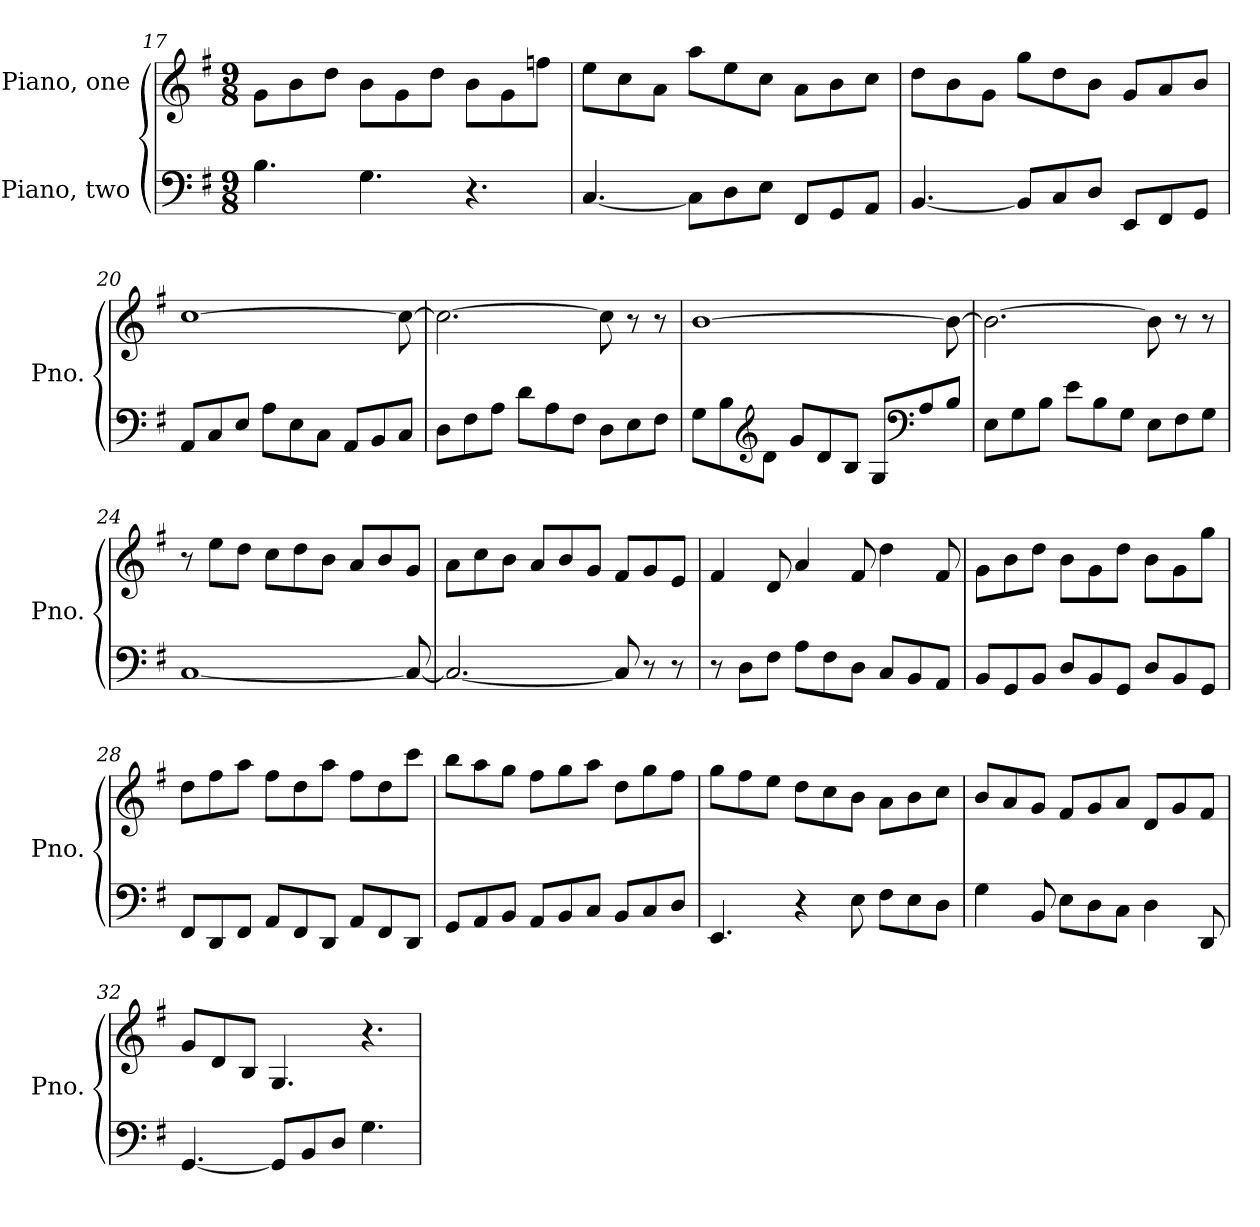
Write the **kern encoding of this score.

**kern	**kern
*part2	*part1
*staff2	*staff1
*I"Piano, two	*I"Piano, one
*I'Pno.	*I'Pno.
*clefF4	*clefG2
*k[f#]	*k[f#]
*M9/8	*M9/8
=17	=17
4.B\	8g\L
.	8b\
.	8dd\J
4.G\	8b\L
.	8g\
.	8dd\J
4.r	8b\L
.	8g\
.	8ffn\J
=18	=18
[4.C/	8ee\L
.	8cc\
.	8a\J
8C\L]	8aa\L
8D\	8ee\
8E\J	8cc\J
8FF#/L	8a\L
8GG/	8b\
8AA/J	8cc\J
=19	=19
[4.BB/	8dd\L
.	8b\
.	8g\J
8BB/L]	8gg\L
8C/	8dd\
8D/J	8b\J
8EE/L	8g/L
8FF#/	8a/
8GG/J	8b/J
!!LO:LB:g=z
=20	=20
8AA/L	[1cc
8C/	.
8E/J	.
8A\L	.
8E\	.
8C\J	.
8AA/L	.
8BB/	.
8C/J	8cc\_
=21	=21
8D\L	2.cc\_
8F#\	.
8A\J	.
8d\L	.
8A\	.
8F#\J	.
8D\L	8cc\]
8E\	8r
8F#\J	8r
=22	=22
8G\L	[1b
8B\	.
*clefG2	*
8d\J	.
8g/L	.
8d/	.
8B/J	.
8G/L	.
*clefF4	*
8A/	.
8B/J	8b\_
=23	=23
8E\L	2.b\_
8G\	.
8B\J	.
8e\L	.
8B\	.
8G\J	.
8E\L	8b\]
8F#\	8r
8G\J	8r
!!LO:PB:g=z
=24	=24
[1C	8r
.	8ee\L
.	8dd\J
.	8cc\L
.	8dd\
.	8b\J
.	8a/L
.	8b/
8C/_	8g/J
=25	=25
2.C/_	8a\L
.	8cc\
.	8b\J
.	8a/L
.	8b/
.	8g/J
8C/]	8f#/L
8r	8g/
8r	8e/J
=26	=26
8r	4f#/
8D\L	.
8F#\J	8d/
8A\L	4a/
8F#\	.
8D\J	8f#/
8C/L	4dd\
8BB/	.
8AA/J	8f#/
=27	=27
8BB/L	8g\L
8GG/	8b\
8BB/J	8dd\J
8D/L	8b\L
8BB/	8g\
8GG/J	8dd\J
8D/L	8b\L
8BB/	8g\
8GG/J	8gg\J
!!LO:LB:g=z
=28	=28
8FF#/L	8dd\L
8DD/	8ff#\
8FF#/J	8aa\J
8AA/L	8ff#\L
8FF#/	8dd\
8DD/J	8aa\J
8AA/L	8ff#\L
8FF#/	8dd\
8DD/J	8ccc\J
=29	=29
8GG/L	8bb\L
8AA/	8aa\
8BB/J	8gg\J
8AA/L	8ff#\L
8BB/	8gg\
8C/J	8aa\J
8BB/L	8dd\L
8C/	8gg\
8D/J	8ff#\J
=30	=30
4.EE/	8gg\L
.	8ff#\
.	8ee\J
4r	8dd\L
.	8cc\
8E\	8b\J
8F#\L	8a\L
8E\	8b\
8D\J	8cc\J
=31	=31
4G\	8b/L
.	8a/
8BB/	8g/J
8E\L	8f#/L
8D\	8g/
8C\J	8a/J
4D\	8d/L
.	8g/
8DD/	8f#/J
!!LO:LB:g=z
=32	=32
[4.GG/	8g/L
.	8d/
.	8B/J
8GG/L]	4.G/
8BB/	.
8D/J	.
4.G\	4.r
=	=
*-	*-
